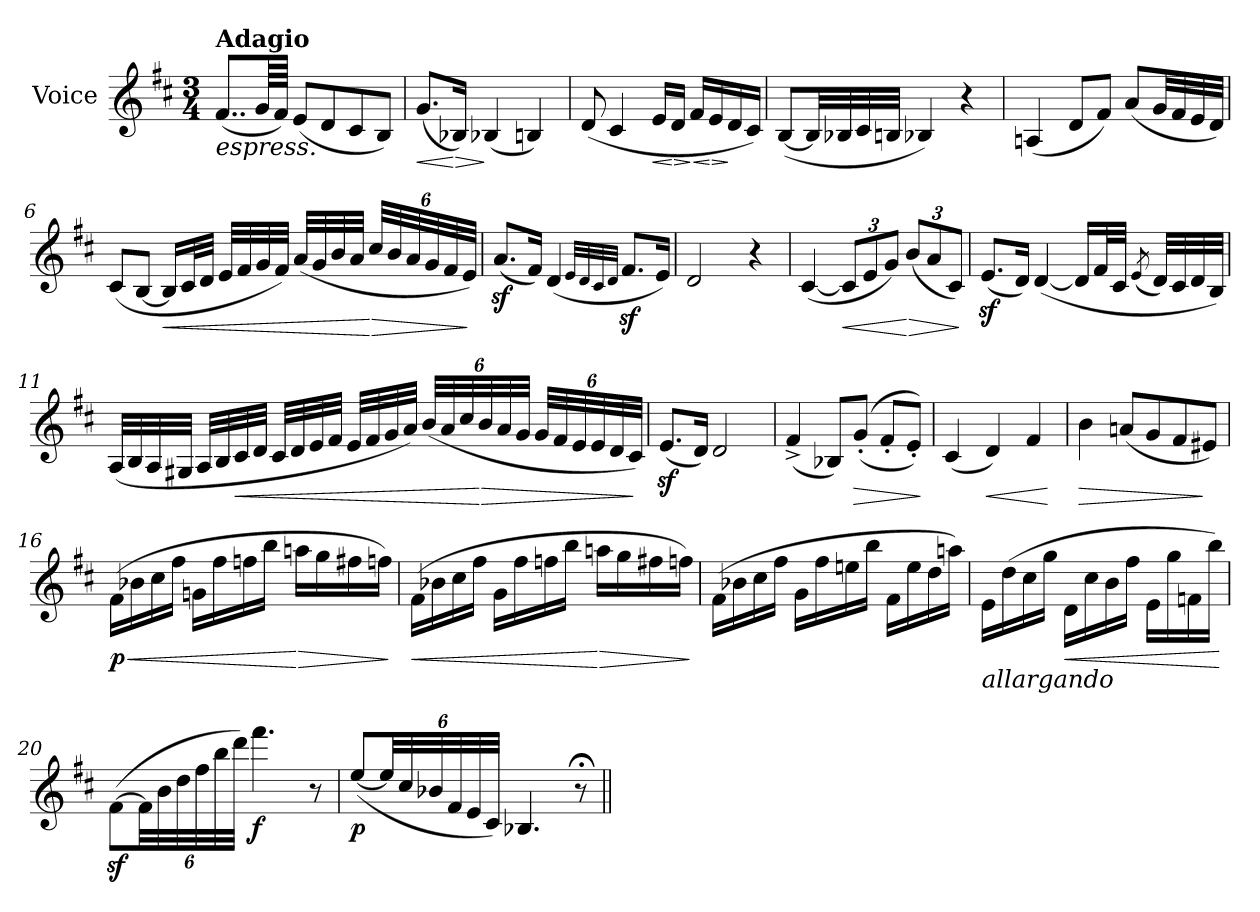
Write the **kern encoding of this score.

**kern	**dynam
*part1	*part1
*staff1	*staff1
*I"Voice	*
*I'V	*
*clefG2	*
*k[f#c#]	*
*M3/4	*
=1	=1
!LO:TX:a:B:t=Adagio	!
!LO:TX:b:i:t=espress.	!
(<8..f#/L	.
64g/LLL	.
64f#/JJJJ)	.
(<8e/L	.
8d/	.
8c#/	.
8B/J)	.
=2	=2
!	!LO:HP:b
(<8.g/L	<
!	!LO:HP:n=1:b
16B-Xi/Jk)	[ >
(<4B-Xi/	]
4B/)	.
=3	=3
(<8d/	.
4c#/	.
!	!LO:HP:b
16e/LL	<
!	!LO:HP:n=1:b
16d/JJ	[ >
!	!LO:HP:n=1:b
16f#/LL	] <
!	!LO:HP:n=1:b
16e/	[ >
16d/	]
16c#/JJ)	.
=4	=4
(<[8B/L	.
32B/LL]	.
32B-Xi/	.
32c#/	.
32B/JJJ	.
4B-Xi/)	.
4r	.
!!LO:LB:g=z
=5	=5
(<4An/	.
8d/L	.
8f#/J)	.
(<8a/L	.
32g/LL	.
32f#/	.
32e/	.
32d/JJJ)	.
=6	=6
(<8c#/L	.
[8B/J	.
!	!LO:HP:b
16B/LL]	<
32c#/L	.
32d/JJJ	.
32e/LLL	.
32f#/	.
32g/	.
32f#/JJJ)	.
(<32a/LLL	.
32g/	.
32b/	.
32a/JJJ	.
*Xbrackettup	*
!	!LO:HP:n=1:b
48cc#/LLL	[ >
48b/	.
48a/	.
48g/	.
48f#/	.
48e/JJJ)	.
.	]
=7	=7
(<8.az</L	.
16f#/Jk)	.
(<4d/	.
32qe/LLL	.
32qd/	.
32qc#/	.
32qd/JJJ	.
8.f#z</L	.
16e/Jk)	.
!!LO:LB:g=z
=8	=8
2d/	.
4r	.
=9	=9
(<[4c#/	.
!	!LO:HP:b
12c#/L]	<
12e/	.
12g/J)	.
!	!LO:HP:n=1:b
(<12b/L	[ >
12a/	.
12c#/J)	.
.	]
=10	=10
(<8.ez</L	.
16d/Jk)	.
(<[4d/	.
16d/LL]	.
32f#/L	.
32c#/JJJ	.
(<8qe/	.
32d/LLL)	.
32c#/	.
32d/	.
32B/JJJ)	.
!!LO:LB:g=z
=11	=11
(<32A/LLL	.
32B/	.
32A/	.
32G#X/JJJ	.
32A/LLL	.
32B/	.
!	!LO:HP:b
32c#/	<
32d/JJJ	.
32c#/LLL	.
32d/	.
32e/	.
32f#/JJJ	.
32e/LLL	.
32f#/	.
32g/	.
32a/JJJ)	.
(<48b/LLL	.
48a/	.
48cc#/	.
!	!LO:HP:n=1:b
48b/	[ >
48a/	.
48g/JJJ	.
48g/LLL	.
48f#/	.
48e/	.
48e/	.
48d/	.
48c#/JJJ)	.
.	]
!!LO:LB:g=z
=12	=12
(<8.ez</L	.
16d/Jk)	.
2d/	.
=13	=13
(<4f#^/	.
8B-Xi/L)	.
!	!LO:HP:b
(<(<8g'/J	>
8f#'/L	.
8e'/J))	.
.	]
=14	=14
(<4c#/	.
!	!LO:HP:b
4d/)	<
4f#/	.
.	[
=15	=15
!	!LO:HP:b
4b\	>
(<8an/L	.
8g/	.
8f#/	.
8e#X/J)	]
=16	=16
!	!LO:HP:b
!	!LO:DY:n=1:b
(>16f#\LL	< p
16b-Xi\	.
16cc#\	.
16ff#\JJ	.
16gn\LL	.
16ff#\	.
16ffni\	.
16bb\JJ	.
!	!LO:HP:n=1:b
16aan\LL	[ >
16gg\	.
16ff#\	.
16ffni\JJ)	.
.	]
!!LO:LB:g=z
=17	=17
!	!LO:HP:b
(>16f#\LL	<
16b-Xi\	.
16cc#\	.
16ff#\JJ	.
16g\LL	.
16ff#\	.
16ffni\	.
16bb\JJ	.
!	!LO:HP:n=1:b
16aan\LL	[ >
16gg\	.
16ff#\	.
16ffni\JJ)	.
.	]
=18	=18
(>16f#\LL	.
16b-Xi\	.
16cc#\	.
16ff#\JJ	.
16g\LL	.
16ff#\	.
16een\	.
16bb\JJ	.
16f#\LL	.
16ee\	.
16dd\	.
16aan\JJ)	.
=19	=19
!LO:TX:b:i:t=allargando	!
16e\LL	.
(>16dd\	.
16cc#\	.
16gg\JJ	.
!	!LO:HP:b
16d\LL	<
16cc#\	.
16b\	.
16ff#\JJ	.
16e\LL	.
16gg\	.
16fni\	.
16bb\JJ)	.
.	[
!!LO:LB:g=z
=20	=20
(>[8f#z<\L	.
48f#\LL]	.
48b\	.
48dd\	.
48ff#\	.
48bb\	.
48ddd\JJJ)	.
!	!LO:DY:b
4.fff#\	f
8r	.
=21	=21
!	!LO:DY:b
(<[8ee/L	p
48ee/LL]	.
48cc#/	.
48b-Xi/	.
48f#/	.
48e/	.
48c#/JJJ)	.
4.B-Xi/	.
8r;<	.
=||	=||
*-	*-
